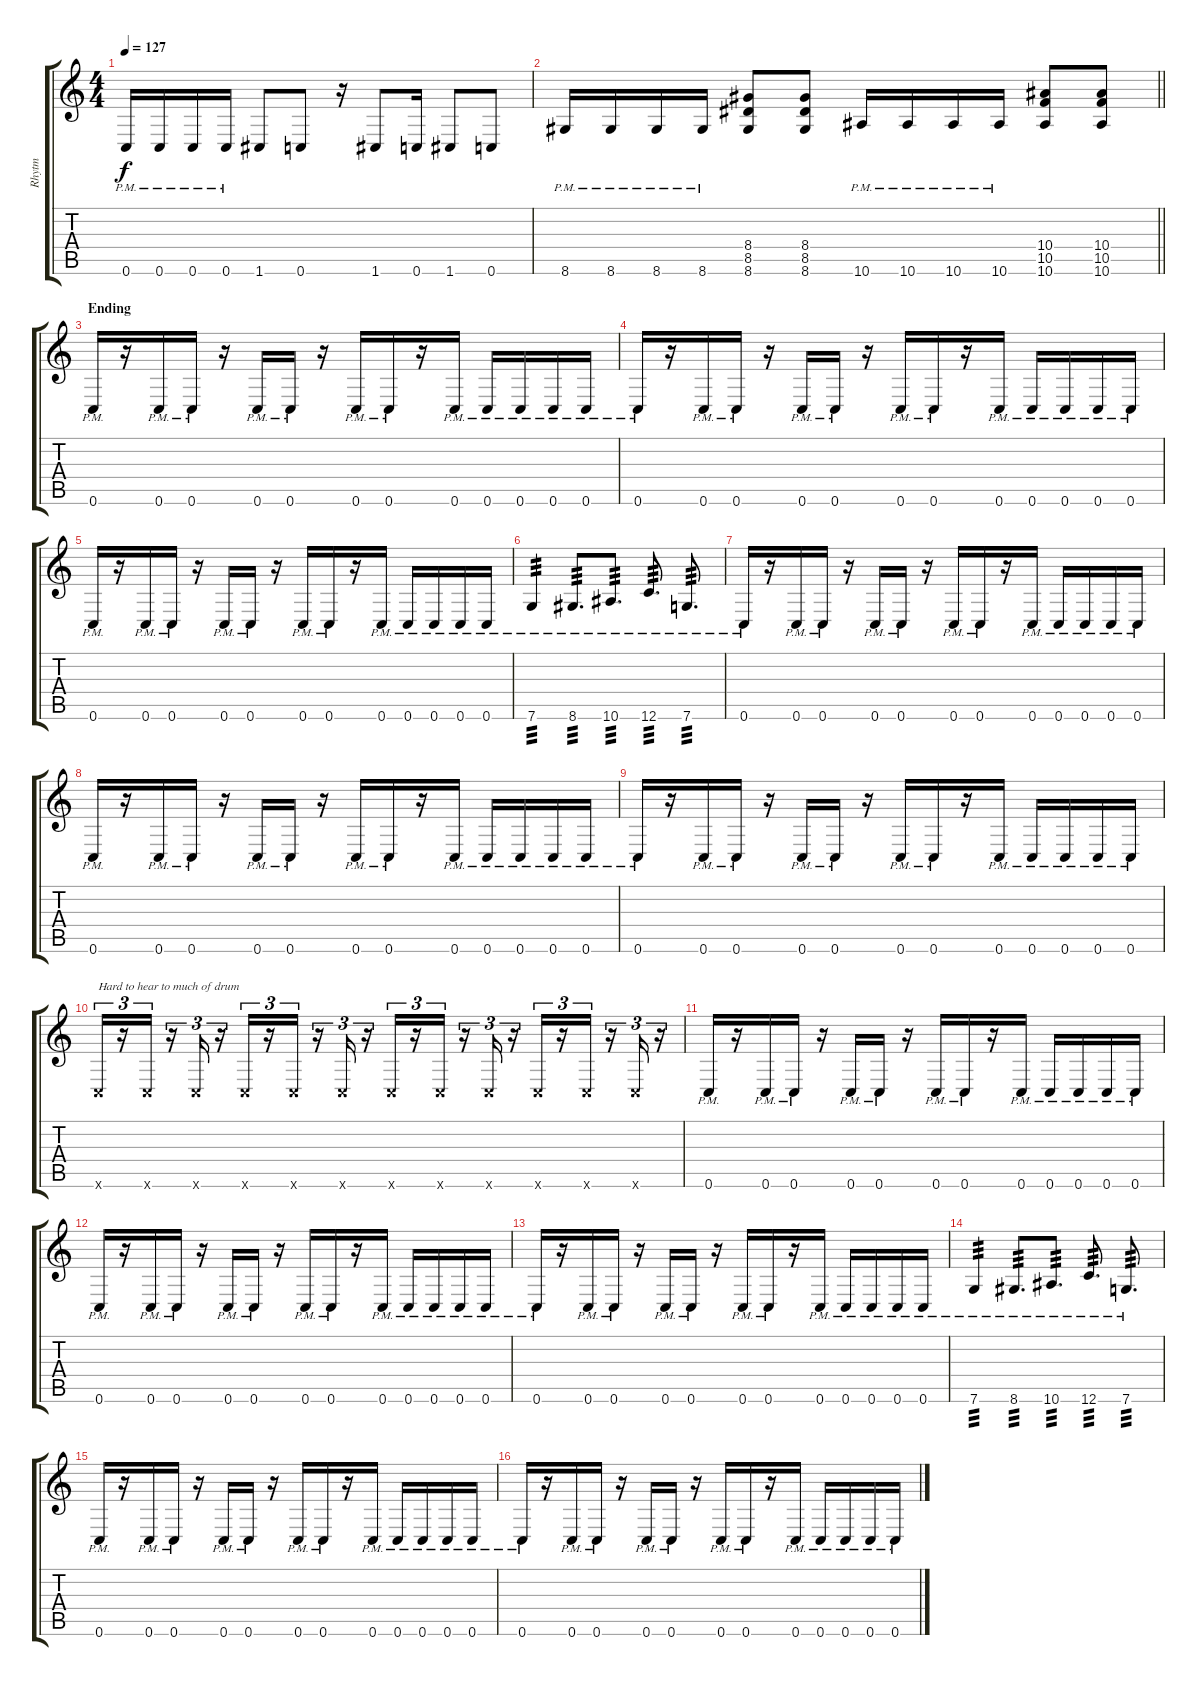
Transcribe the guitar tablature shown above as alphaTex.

\track ("Rhytm" "Rhytm") {instrument distortionguitar}
\staff {score tabs}
\tuning (D4 A3 F3 C3 G2 C2) {hide}
\ts (4 4)
\tempo 127
\clef g2
\ks c
0.6{pm}.16{dy f} 0.6{pm}.16 0.6{pm}.16 0.6{pm}.16 1.6.8 0.6.8 r.16 1.6.8 0.6.16 1.6.8 0.6.8 |
\barLineRight lightlight
8.6{pm}.16 8.6{pm}.16 8.6{pm}.16 8.6{pm}.16 (8.4 8.5 8.6).8 (8.4 8.5 8.6).8 10.6{pm}.16 10.6{pm}.16 10.6{pm}.16 10.6{pm}.16 (10.4 10.5 10.6).8 (10.4 10.5 10.6).8 |
\section ("" "Ending")
0.6{pm}.16 r.16 0.6{pm}.16 0.6{pm}.16 r.16 0.6{pm}.16 0.6{pm}.16 r.16 0.6{pm}.16 0.6{pm}.16 r.16 0.6{pm}.16 0.6{pm}.16 0.6{pm}.16 0.6{pm}.16 0.6{pm}.16 |
0.6{pm}.16 r.16 0.6{pm}.16 0.6{pm}.16 r.16 0.6{pm}.16 0.6{pm}.16 r.16 0.6{pm}.16 0.6{pm}.16 r.16 0.6{pm}.16 0.6{pm}.16 0.6{pm}.16 0.6{pm}.16 0.6{pm}.16 |
0.6{pm}.16 r.16 0.6{pm}.16 0.6{pm}.16 r.16 0.6{pm}.16 0.6{pm}.16 r.16 0.6{pm}.16 0.6{pm}.16 r.16 0.6{pm}.16 0.6{pm}.16 0.6{pm}.16 0.6{pm}.16 0.6{pm}.16 |
7.6{pm}.4{tp 3} 8.6{pm}.8{d tp 3} 10.6{pm}.8{d tp 3} 12.6{pm}.8{d tp 3} 7.6{pm}.8{d tp 3} |
0.6{pm}.16 r.16 0.6{pm}.16 0.6{pm}.16 r.16 0.6{pm}.16 0.6{pm}.16 r.16 0.6{pm}.16 0.6{pm}.16 r.16 0.6{pm}.16 0.6{pm}.16 0.6{pm}.16 0.6{pm}.16 0.6{pm}.16 |
0.6{pm}.16 r.16 0.6{pm}.16 0.6{pm}.16 r.16 0.6{pm}.16 0.6{pm}.16 r.16 0.6{pm}.16 0.6{pm}.16 r.16 0.6{pm}.16 0.6{pm}.16 0.6{pm}.16 0.6{pm}.16 0.6{pm}.16 |
0.6{pm}.16 r.16 0.6{pm}.16 0.6{pm}.16 r.16 0.6{pm}.16 0.6{pm}.16 r.16 0.6{pm}.16 0.6{pm}.16 r.16 0.6{pm}.16 0.6{pm}.16 0.6{pm}.16 0.6{pm}.16 0.6{pm}.16 |
0.6{x}.16{tu (3 2) txt "Hard to hear to much of drum"} r.16{tu (3 2)} 0.6{x}.16{tu (3 2)} r.16{tu (3 2)} 0.6{x}.16{tu (3 2)} r.16{tu (3 2)} 0.6{x}.16{tu (3 2)} r.16{tu (3 2)} 0.6{x}.16{tu (3 2)} r.16{tu (3 2)} 0.6{x}.16{tu (3 2)} r.16{tu (3 2)} 0.6{x}.16{tu (3 2)} r.16{tu (3 2)} 0.6{x}.16{tu (3 2)} r.16{tu (3 2)} 0.6{x}.16{tu (3 2)} r.16{tu (3 2)} 0.6{x}.16{tu (3 2)} r.16{tu (3 2)} 0.6{x}.16{tu (3 2)} r.16{tu (3 2)} 0.6{x}.16{tu (3 2)} r.16{tu (3 2)} |
0.6{pm}.16 r.16 0.6{pm}.16 0.6{pm}.16 r.16 0.6{pm}.16 0.6{pm}.16 r.16 0.6{pm}.16 0.6{pm}.16 r.16 0.6{pm}.16 0.6{pm}.16 0.6{pm}.16 0.6{pm}.16 0.6{pm}.16 |
0.6{pm}.16 r.16 0.6{pm}.16 0.6{pm}.16 r.16 0.6{pm}.16 0.6{pm}.16 r.16 0.6{pm}.16 0.6{pm}.16 r.16 0.6{pm}.16 0.6{pm}.16 0.6{pm}.16 0.6{pm}.16 0.6{pm}.16 |
0.6{pm}.16 r.16 0.6{pm}.16 0.6{pm}.16 r.16 0.6{pm}.16 0.6{pm}.16 r.16 0.6{pm}.16 0.6{pm}.16 r.16 0.6{pm}.16 0.6{pm}.16 0.6{pm}.16 0.6{pm}.16 0.6{pm}.16 |
7.6{pm}.4{tp 3} 8.6{pm}.8{d tp 3} 10.6{pm}.8{d tp 3} 12.6{pm}.8{d tp 3} 7.6{pm}.8{d tp 3} |
0.6{pm}.16 r.16 0.6{pm}.16 0.6{pm}.16 r.16 0.6{pm}.16 0.6{pm}.16 r.16 0.6{pm}.16 0.6{pm}.16 r.16 0.6{pm}.16 0.6{pm}.16 0.6{pm}.16 0.6{pm}.16 0.6{pm}.16 |
0.6{pm}.16 r.16 0.6{pm}.16 0.6{pm}.16 r.16 0.6{pm}.16 0.6{pm}.16 r.16 0.6{pm}.16 0.6{pm}.16 r.16 0.6{pm}.16 0.6{pm}.16 0.6{pm}.16 0.6{pm}.16 0.6{pm}.16
